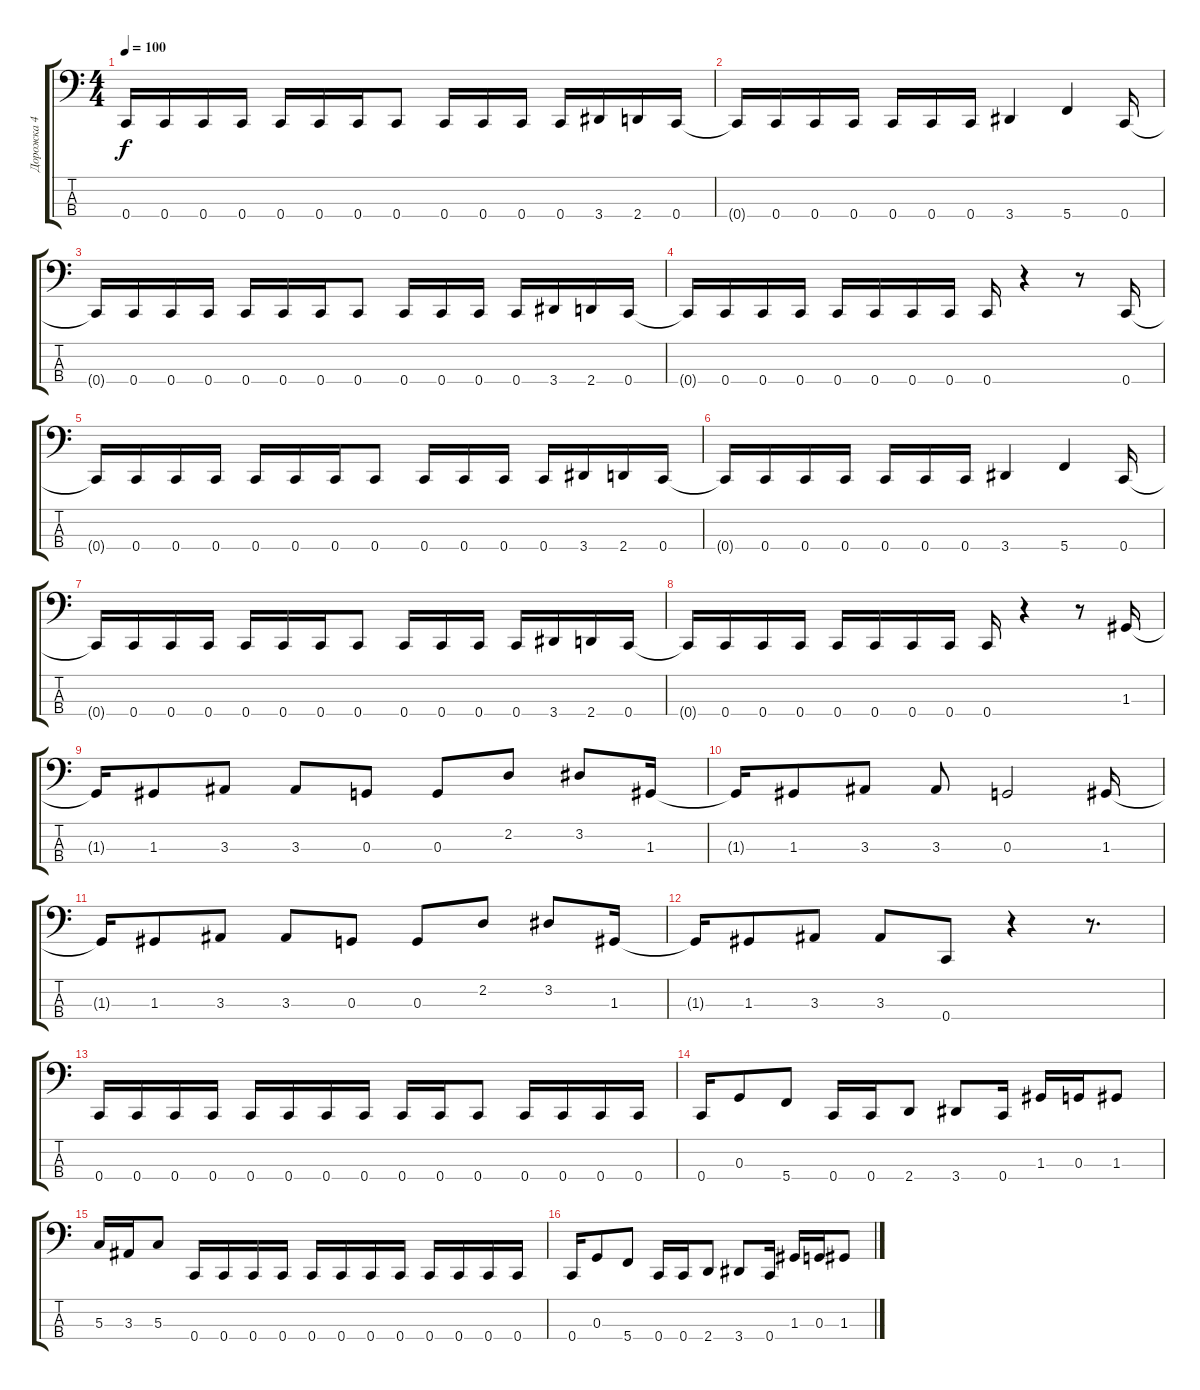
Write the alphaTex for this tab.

\track ("Дорожка 4" "Дорожка 4") {instrument electricbassfinger}
\staff {score tabs}
\tuning (F2 C2 G1 C1) {hide}
\ts (4 4)
\tempo 100
\clef f4
\ks c
0.4{t}.16{dy f} 0.4.16 0.4.16 0.4.16 0.4.16 0.4.16 0.4.16 0.4.8 0.4.16 0.4.16 0.4.16 0.4.16 3.4.16 2.4.16 0.4.16 |
0.4{t}.16 0.4.16 0.4.16 0.4.16 0.4.16 0.4.16 0.4.16 3.4.4 5.4.4 0.4.16 |
0.4{t}.16 0.4.16 0.4.16 0.4.16 0.4.16 0.4.16 0.4.16 0.4.8 0.4.16 0.4.16 0.4.16 0.4.16 3.4.16 2.4.16 0.4.16 |
0.4{t}.16 0.4.16 0.4.16 0.4.16 0.4.16 0.4.16 0.4.16 0.4.16 0.4.16 r.4 r.8 0.4.16 |
0.4{t}.16 0.4.16 0.4.16 0.4.16 0.4.16 0.4.16 0.4.16 0.4.8 0.4.16 0.4.16 0.4.16 0.4.16 3.4.16 2.4.16 0.4.16 |
0.4{t}.16 0.4.16 0.4.16 0.4.16 0.4.16 0.4.16 0.4.16 3.4.4 5.4.4 0.4.16 |
0.4{t}.16 0.4.16 0.4.16 0.4.16 0.4.16 0.4.16 0.4.16 0.4.8 0.4.16 0.4.16 0.4.16 0.4.16 3.4.16 2.4.16 0.4.16 |
0.4{t}.16 0.4.16 0.4.16 0.4.16 0.4.16 0.4.16 0.4.16 0.4.16 0.4.16 r.4 r.8 1.3.16 |
1.3{t}.16 1.3.8 3.3.8 3.3.8 0.3.8 0.3.8 2.2.8 3.2.8 1.3.16 |
1.3{t}.16 1.3.8 3.3.8 3.3.8 0.3.2 1.3.16 |
1.3{t}.16 1.3.8 3.3.8 3.3.8 0.3.8 0.3.8 2.2.8 3.2.8 1.3.16 |
1.3{t}.16 1.3.8 3.3.8 3.3.8 0.4.8 r.4 r.8{d} |
0.4.16 0.4.16 0.4.16 0.4.16 0.4.16 0.4.16 0.4.16 0.4.16 0.4.16 0.4.16 0.4.8 0.4.16 0.4.16 0.4.16 0.4.16 |
0.4.16 0.3.8 5.4.8 0.4.16 0.4.16 2.4.8 3.4.8 0.4.16 1.3.16 0.3.16 1.3.8 |
5.3.16 3.3.16 5.3.8 0.4.16 0.4.16 0.4.16 0.4.16 0.4.16 0.4.16 0.4.16 0.4.16 0.4.16 0.4.16 0.4.16 0.4.16 |
0.4.16 0.3.8 5.4.8 0.4.16 0.4.16 2.4.8 3.4.8 0.4.16 1.3.16 0.3.16 1.3.8
